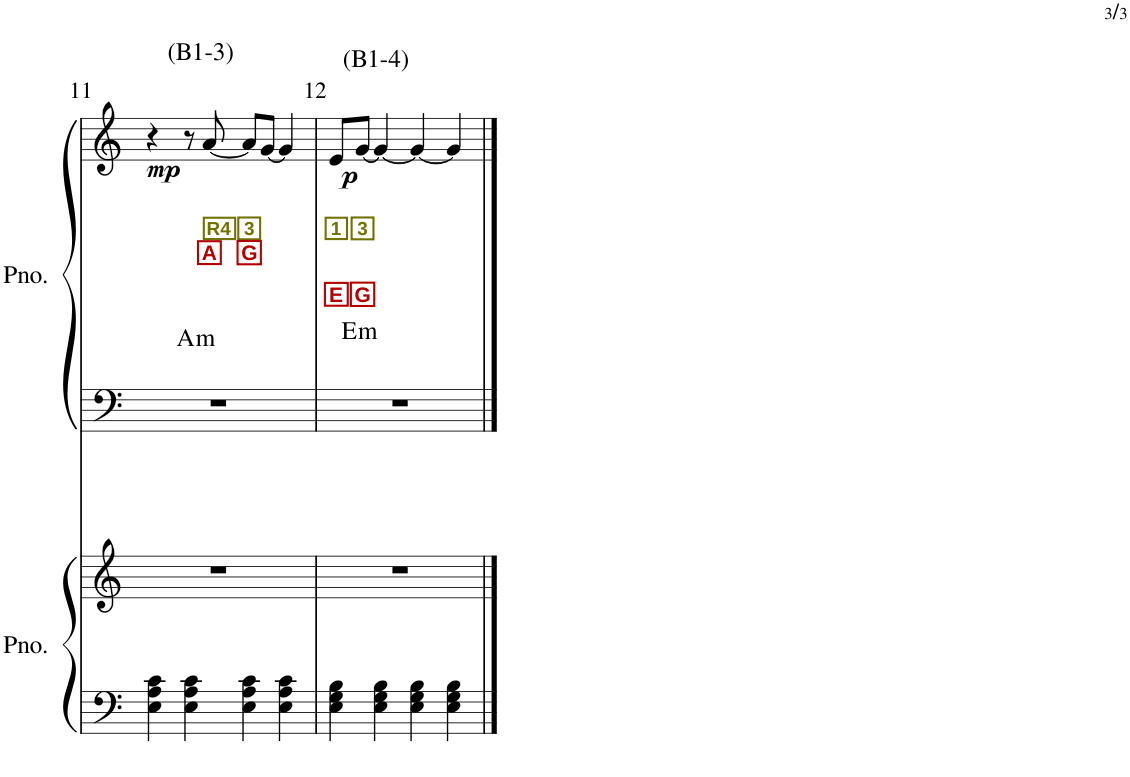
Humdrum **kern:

**kern	**kern	**kern	**kern	**text	**text	**text	**text	**dynam	**harte
*part2	*part2	*part1	*part1	*part1	*part1	*part1	*part1	*part1	*part1
*staff4	*staff3	*staff2	*staff1	*staff1	*staff1	*staff1	*staff1	*staff1/2	*
*I"ピアノ	*	*I"ピアノ	*	*	*	*	*	*	*
!!LO:PB:g=z
*clefF4	*clefG2	*clefF4	*clefG2	*	*	*	*	*	*
*k[]	*k[]	*k[]	*k[]	*	*	*	*	*	*
*M4/4	*M4/4	*M4/4	*M4/4	*	*	*	*	*	*
=11	=11	=11	=11	=11	=11	=11	=11	=11	=11
!	!	!	!LO:TX:a:t=(B1-3)	!	!	!	!	!	!
!	!	!	!	!	!	!	!	!LO:DY:b	!LO:H:kt=m
4E\ 4A\ 4c\	1r	1r	4r	.	.	.	.	mp	A:min
4E\ 4A\ 4c\	.	.	8r	.	.	.	.	.	.
!	!	!	!	!	!	!LO:LY:b:color=#727200	!LO:LY:b:color=#B30000	!	!
.	.	.	[8a/	.	.	R4	A	.	.
!	!	!	!	!	!	!LO:LY:b:color=#727200	!LO:LY:b:color=#B30000	!	!
4E\ 4A\ 4c\	.	.	8a/L]	.	.	3	G	.	.
.	.	.	[8g/J	.	.	.	.	.	.
4E\ 4A\ 4c\	.	.	4g/]	.	.	.	.	.	.
=12	=12	=12	=12	=12	=12	=12	=12	=12	=12
!	!	!	!LO:TX:a:t=(B1-4)	!	!	!	!	!	!
!	!	!	!	!	!	!LO:LY:b:color=#727200	!LO:LY:b:color=#B30000	!LO:DY:b	!LO:H:kt=m
4E\ 4G\ 4B\	1r	1r	8e/L	.	.	1	E	p	E:min
!	!	!	!	!	!	!LO:LY:b:color=#727200	!LO:LY:b:color=#B30000	!	!
.	.	.	[8g/J	.	.	3	G	.	.
4E\ 4G\ 4B\	.	.	4g/_	.	.	.	.	.	.
4E\ 4G\ 4B\	.	.	4g/_	.	.	.	.	.	.
4E\ 4G\ 4B\	.	.	4g/]	.	.	.	.	.	.
==	==	==	==	==	==	==	==	==	==
*-	*-	*-	*-	*-	*-	*-	*-	*-	*-
